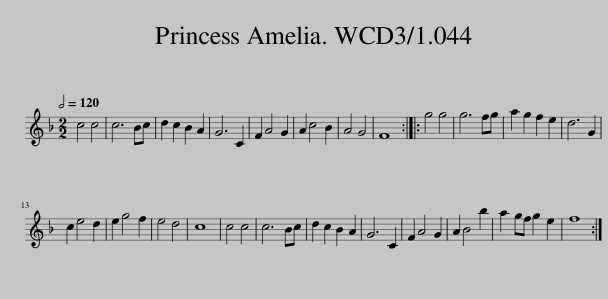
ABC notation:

X:1
L:1/8
Q:1/2=120
M:2/2
I:linebreak $
K:F
V:1 treble
V:1
 c4 c4 | c6 Bc | d2 c2 B2 A2 | G6 C2 | F2 A4 G2 | %5
 A2 c4 B2 | A4 G4 | F8 :: g4 g4 | g6 fg | %10
 a2 g2 f2 e2 | d6 G2 |$ c2 e4 d2 | e2 g4 f2 | e4 d4 | %15
 c8 | c4 c4 | c6 Bc | d2 c2 B2 A2 | G6 C2 | %20
 F2 A4 G2 | A2 B4 b2 | a2 gf g2 e2 | f8 :| %24
